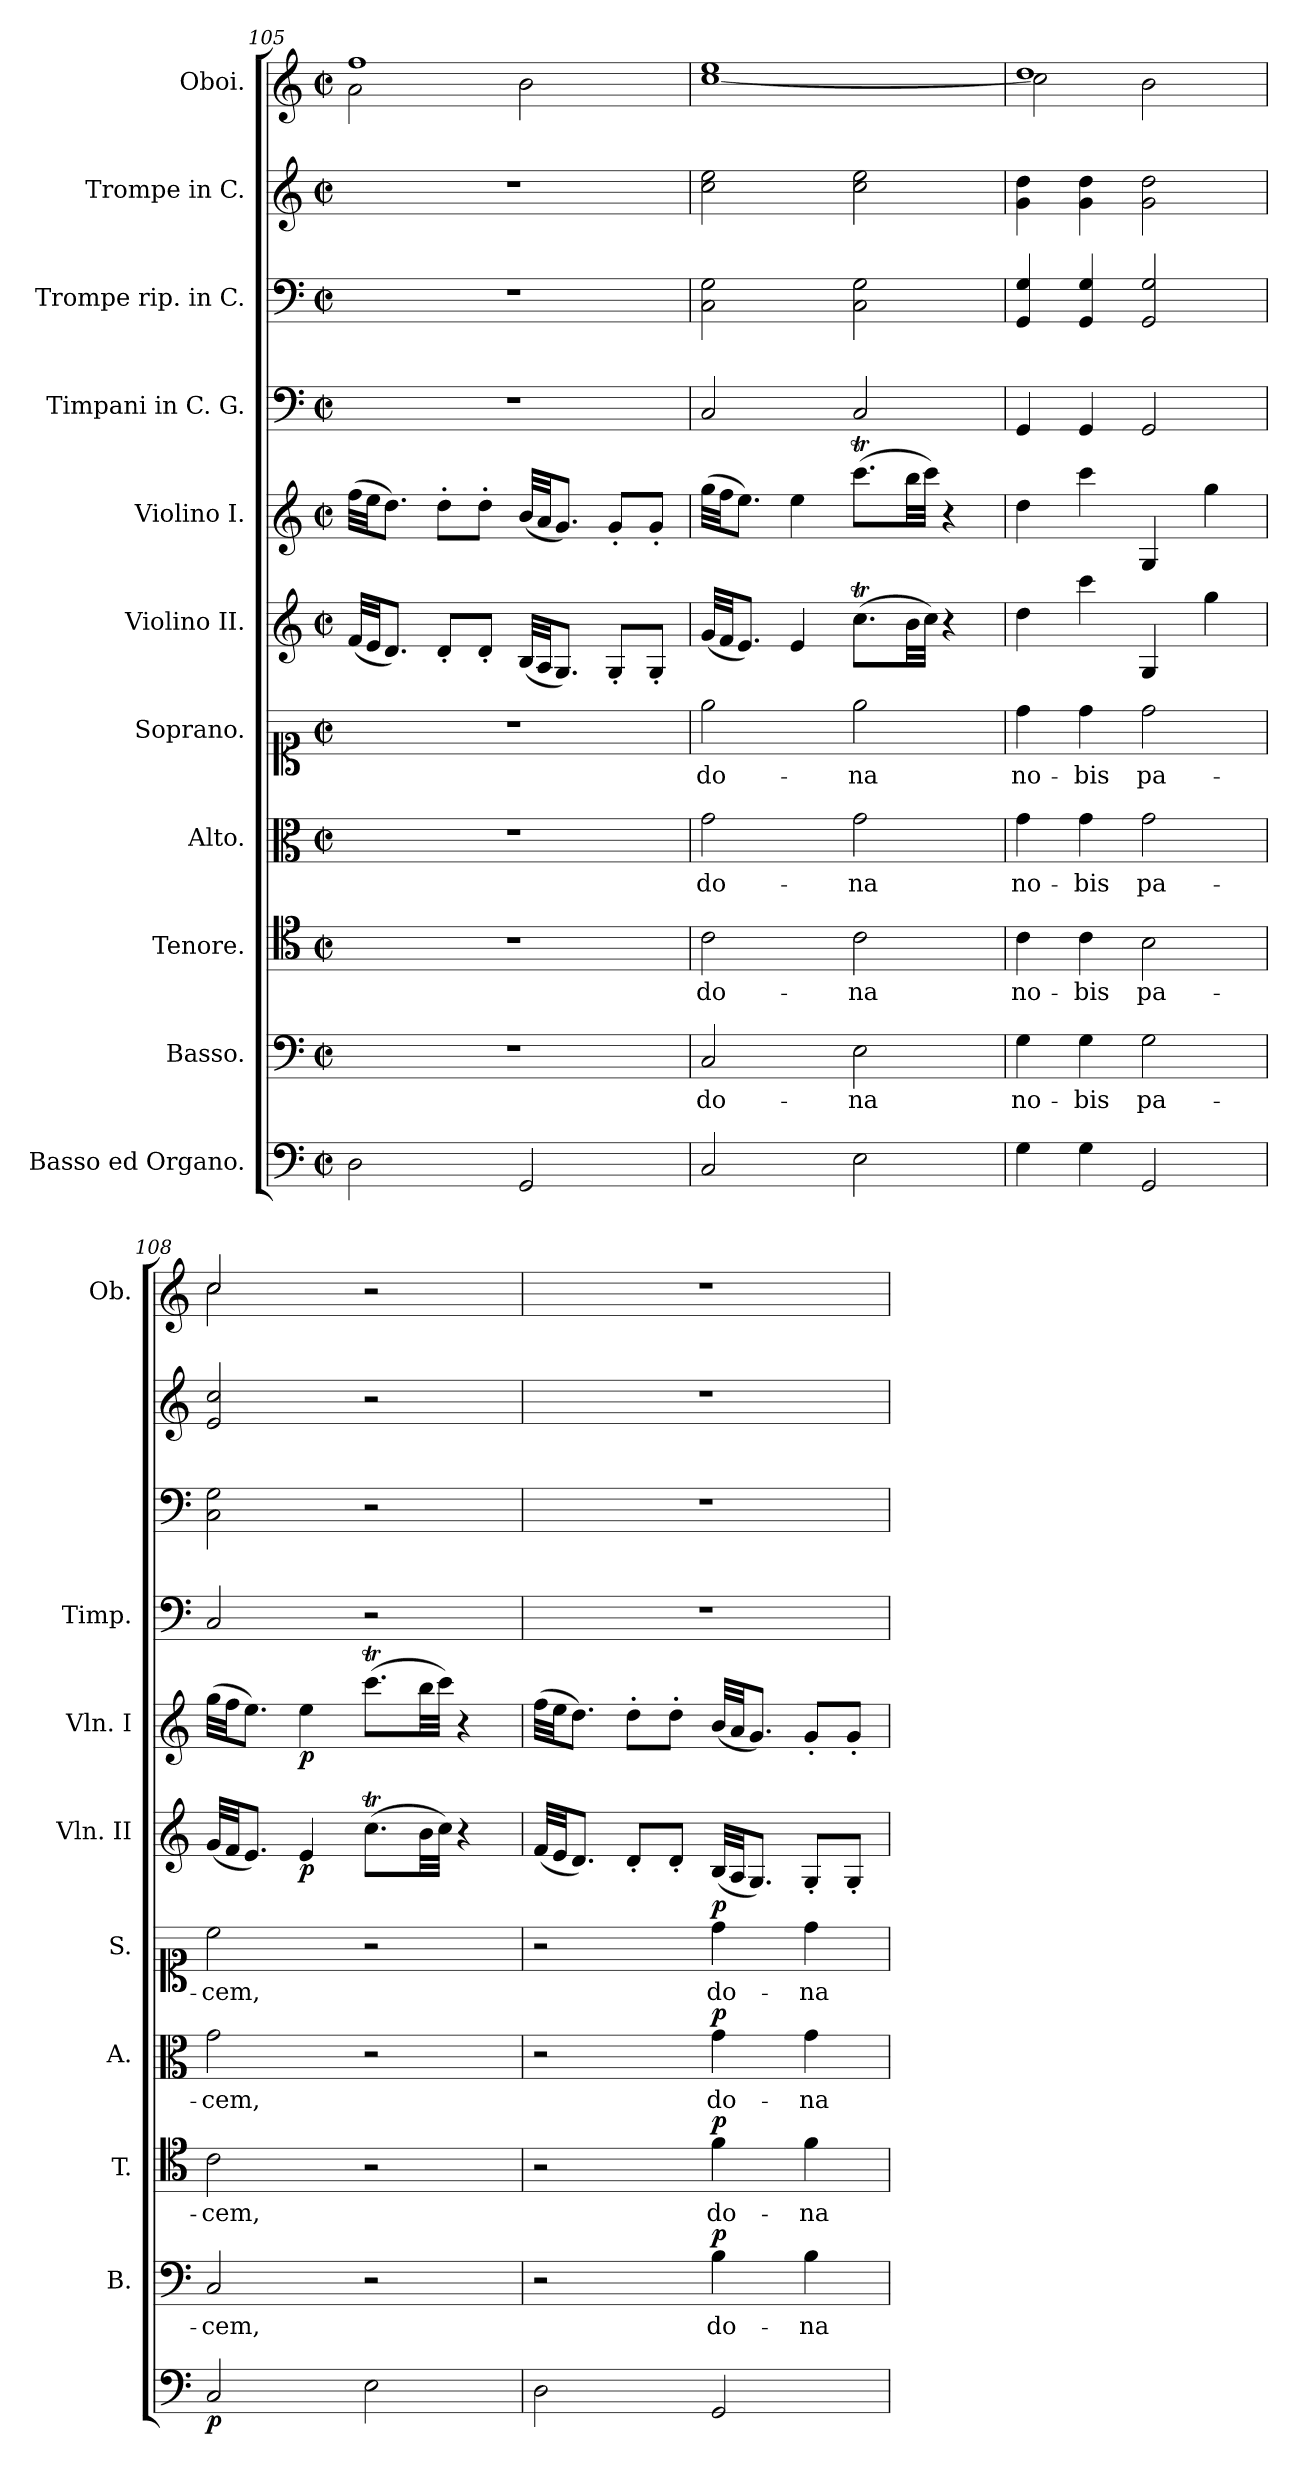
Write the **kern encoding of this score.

**kern	**dynam	**kern	**text	**dynam	**kern	**text	**dynam	**kern	**text	**dynam	**kern	**text	**dynam	**kern	**dynam	**kern	**dynam	**kern	**kern	**kern	**kern
*part11	*part11	*part10	*part10	*part10	*part9	*part9	*part9	*part8	*part8	*part8	*part7	*part7	*part7	*part6	*part6	*part5	*part5	*part4	*part3	*part2	*part1
*staff11	*staff11	*staff10	*staff10	*staff10	*staff9	*staff9	*staff9	*staff8	*staff8	*staff8	*staff7	*staff7	*staff7	*staff6	*staff6	*staff5	*staff5	*staff4	*staff3	*staff2	*staff1
*I"Basso ed  Organo.	*	*I"Basso.	*	*	*I"Tenore.	*	*	*I"Alto.	*	*	*I"Soprano.	*	*	*I"Violino II.	*	*I"Violino I.	*	*I"Timpani in C. G.	*I"Trompe rip. in C.	*I"Trompe in C.	*I"Oboi.
*	*	*I'B.	*	*	*I'T.	*	*	*I'A.	*	*	*I'S.	*	*	*I'Vln. II	*	*I'Vln. I	*	*I'Timp.	*	*	*I'Ob.
*clefF4	*	*clefF4	*	*	*clefC4	*	*	*clefC3	*	*	*clefC1	*	*	*clefG2	*	*clefG2	*	*clefF4	*clefF4	*clefG2	*clefG2
*k[]	*	*k[]	*	*	*k[]	*	*	*k[]	*	*	*k[]	*	*	*k[]	*	*k[]	*	*k[]	*k[]	*k[]	*k[]
*M2/2	*	*M2/2	*	*	*M2/2	*	*	*M2/2	*	*	*M2/2	*	*	*M2/2	*	*M2/2	*	*M2/2	*M2/2	*M2/2	*M2/2
*met(c|)	*	*met(c|)	*	*	*met(c|)	*	*	*met(c|)	*	*	*met(c|)	*	*	*met(c|)	*	*met(c|)	*	*met(c|)	*met(c|)	*met(c|)	*met(c|)
=105	=105	=105	=105	=105	=105	=105	=105	=105	=105	=105	=105	=105	=105	=105	=105	=105	=105	=105	=105	=105	=105
*	*	*	*	*	*	*	*	*	*	*	*	*	*	*	*	*	*	*	*	*	*^
2D\	.	1r	.	.	1r	.	.	1r	.	.	1r	.	.	(<32f/LLL	.	(>32ff\LLL	.	1r	1r	1r	1ff	2a\
.	.	.	.	.	.	.	.	.	.	.	.	.	.	32e/JJ	.	32ee\JJ	.	.	.	.	.	.
.	.	.	.	.	.	.	.	.	.	.	.	.	.	8.d/J)	.	8.dd\J)	.	.	.	.	.	.
.	.	.	.	.	.	.	.	.	.	.	.	.	.	8d'/L	.	8dd'\L	.	.	.	.	.	.
.	.	.	.	.	.	.	.	.	.	.	.	.	.	8d'/J	.	8dd'\J	.	.	.	.	.	.
2GG/	.	.	.	.	.	.	.	.	.	.	.	.	.	(<32B/LLL	.	(<32b/LLL	.	.	.	.	.	2b\
.	.	.	.	.	.	.	.	.	.	.	.	.	.	32A/JJ	.	32a/JJ	.	.	.	.	.	.
.	.	.	.	.	.	.	.	.	.	.	.	.	.	8.G/J)	.	8.g/J)	.	.	.	.	.	.
.	.	.	.	.	.	.	.	.	.	.	.	.	.	8G'/L	.	8g'/L	.	.	.	.	.	.
.	.	.	.	.	.	.	.	.	.	.	.	.	.	8G'/J	.	8g'/J	.	.	.	.	.	.
=106	=106	=106	=106	=106	=106	=106	=106	=106	=106	=106	=106	=106	=106	=106	=106	=106	=106	=106	=106	=106	=106	=106
!	!	!	!LO:LY:b	!	!	!LO:LY:b	!	!	!LO:LY:b	!	!	!LO:LY:b	!	!	!	!	!	!	!	!	!	!
2C/	.	2C/	do-	.	2c\	do-	.	2g\	do-	.	2ee\	do-	.	(<32g/LLL	.	(>32gg\LLL	.	2C/	2C\ 2G\	2cc\ 2ee\	1ee	[1cc
.	.	.	.	.	.	.	.	.	.	.	.	.	.	32f/JJ	.	32ff\JJ	.	.	.	.	.	.
.	.	.	.	.	.	.	.	.	.	.	.	.	.	8.e/J)	.	8.ee\J)	.	.	.	.	.	.
.	.	.	.	.	.	.	.	.	.	.	.	.	.	4e/	.	4ee\	.	.	.	.	.	.
!	!	!	!LO:LY:b	!	!	!LO:LY:b	!	!	!LO:LY:b	!	!	!LO:LY:b	!	!	!	!	!	!	!	!	!	!
2E\	.	2E\	-na	.	2c\	-na	.	2g\	-na	.	2ee\	-na	.	(>8.ccT\L	.	(>8.cccT\L	.	2C/	2C\ 2G\	2cc\ 2ee\	.	.
.	.	.	.	.	.	.	.	.	.	.	.	.	.	32b\LL	.	32bb\LL	.	.	.	.	.	.
.	.	.	.	.	.	.	.	.	.	.	.	.	.	32cc\JJJ)	.	32ccc\JJJ)	.	.	.	.	.	.
.	.	.	.	.	.	.	.	.	.	.	.	.	.	4r	.	4r	.	.	.	.	.	.
=107	=107	=107	=107	=107	=107	=107	=107	=107	=107	=107	=107	=107	=107	=107	=107	=107	=107	=107	=107	=107	=107	=107
!	!	!	!LO:LY:b	!	!	!LO:LY:b	!	!	!LO:LY:b	!	!	!LO:LY:b	!	!	!	!	!	!	!	!	!	!
4G\	.	4G\	no-	.	4c\	no-	.	4g\	no-	.	4dd\	no-	.	4dd\	.	4dd\	.	4GG/	4GG/ 4G/	4g\ 4dd\	1dd	2cc\]
!	!	!	!LO:LY:b	!	!	!LO:LY:b	!	!	!LO:LY:b	!	!	!LO:LY:b	!	!	!	!	!	!	!	!	!	!
4G\	.	4G\	-bis	.	4c\	-bis	.	4g\	-bis	.	4dd\	-bis	.	4ccc\	.	4ccc\	.	4GG/	4GG/ 4G/	4g\ 4dd\	.	.
!	!	!	!LO:LY:b	!	!	!LO:LY:b	!	!	!LO:LY:b	!	!	!LO:LY:b	!	!	!	!	!	!	!	!	!	!
2GG/	.	2G\	pa-	.	2B\	pa-	.	2g\	pa-	.	2dd\	pa-	.	4G/	.	4G/	.	2GG/	2GG/ 2G/	2g\ 2dd\	.	2b\
.	.	.	.	.	.	.	.	.	.	.	.	.	.	4gg\	.	4gg\	.	.	.	.	.	.
=108	=108	=108	=108	=108	=108	=108	=108	=108	=108	=108	=108	=108	=108	=108	=108	=108	=108	=108	=108	=108	=108	=108
!	!LO:DY:b	!	!LO:LY:b	!	!	!LO:LY:b	!	!	!LO:LY:b	!	!	!LO:LY:b	!	!	!	!	!	!	!	!	!	!
2C/	p	2C/	-cem,	.	2c\	-cem,	.	2g\	-cem,	.	2cc\	-cem,	.	(<32g/LLL	.	(>32gg\LLL	.	2C/	2C\ 2G\	2e/ 2cc/	2cc/	2cc\
.	.	.	.	.	.	.	.	.	.	.	.	.	.	32f/JJ	.	32ff\JJ	.	.	.	.	.	.
.	.	.	.	.	.	.	.	.	.	.	.	.	.	8.e/J)	.	8.ee\J)	.	.	.	.	.	.
!	!	!	!	!	!	!	!	!	!	!	!	!	!	!	!LO:DY:b	!	!LO:DY:b	!	!	!	!	!
.	.	.	.	.	.	.	.	.	.	.	.	.	.	4e/	p	4ee\	p	.	.	.	.	.
2E\	.	2r	.	.	2r	.	.	2r	.	.	2r	.	.	(>8.ccT\L	.	(>8.cccT\L	.	2r	2r	2r	2r	2ryy
.	.	.	.	.	.	.	.	.	.	.	.	.	.	32b\LL	.	32bb\LL	.	.	.	.	.	.
.	.	.	.	.	.	.	.	.	.	.	.	.	.	32cc\JJJ)	.	32ccc\JJJ)	.	.	.	.	.	.
.	.	.	.	.	.	.	.	.	.	.	.	.	.	4r	.	4r	.	.	.	.	.	.
*	*	*	*	*	*	*	*	*	*	*	*	*	*	*	*	*	*	*	*	*	*v	*v
=109	=109	=109	=109	=109	=109	=109	=109	=109	=109	=109	=109	=109	=109	=109	=109	=109	=109	=109	=109	=109	=109
2D\	.	2r	.	.	2r	.	.	2r	.	.	2r	.	.	(<32f/LLL	.	(>32ff\LLL	.	1r	1r	1r	1r
.	.	.	.	.	.	.	.	.	.	.	.	.	.	32e/JJ	.	32ee\JJ	.	.	.	.	.
.	.	.	.	.	.	.	.	.	.	.	.	.	.	8.d/J)	.	8.dd\J)	.	.	.	.	.
.	.	.	.	.	.	.	.	.	.	.	.	.	.	8d'/L	.	8dd'\L	.	.	.	.	.
.	.	.	.	.	.	.	.	.	.	.	.	.	.	8d'/J	.	8dd'\J	.	.	.	.	.
!	!	!	!LO:LY:b	!LO:DY:a	!	!LO:LY:b	!LO:DY:a	!	!LO:LY:b	!LO:DY:a	!	!LO:LY:b	!LO:DY:a	!	!	!	!	!	!	!	!
2GG/	.	4B\	do-	p	4f\	do-	p	4g\	do-	p	4dd\	do-	p	(<32B/LLL	.	(<32b/LLL	.	.	.	.	.
.	.	.	.	.	.	.	.	.	.	.	.	.	.	32A/JJ	.	32a/JJ	.	.	.	.	.
.	.	.	.	.	.	.	.	.	.	.	.	.	.	8.G/J)	.	8.g/J)	.	.	.	.	.
!	!	!	!LO:LY:b	!	!	!LO:LY:b	!	!	!LO:LY:b	!	!	!LO:LY:b	!	!	!	!	!	!	!	!	!
.	.	4B\	-na	.	4f\	-na	.	4g\	-na	.	4dd\	-na	.	8G'/L	.	8g'/L	.	.	.	.	.
.	.	.	.	.	.	.	.	.	.	.	.	.	.	8G'/J	.	8g'/J	.	.	.	.	.
=	=	=	=	=	=	=	=	=	=	=	=	=	=	=	=	=	=	=	=	=	=
*-	*-	*-	*-	*-	*-	*-	*-	*-	*-	*-	*-	*-	*-	*-	*-	*-	*-	*-	*-	*-	*-
